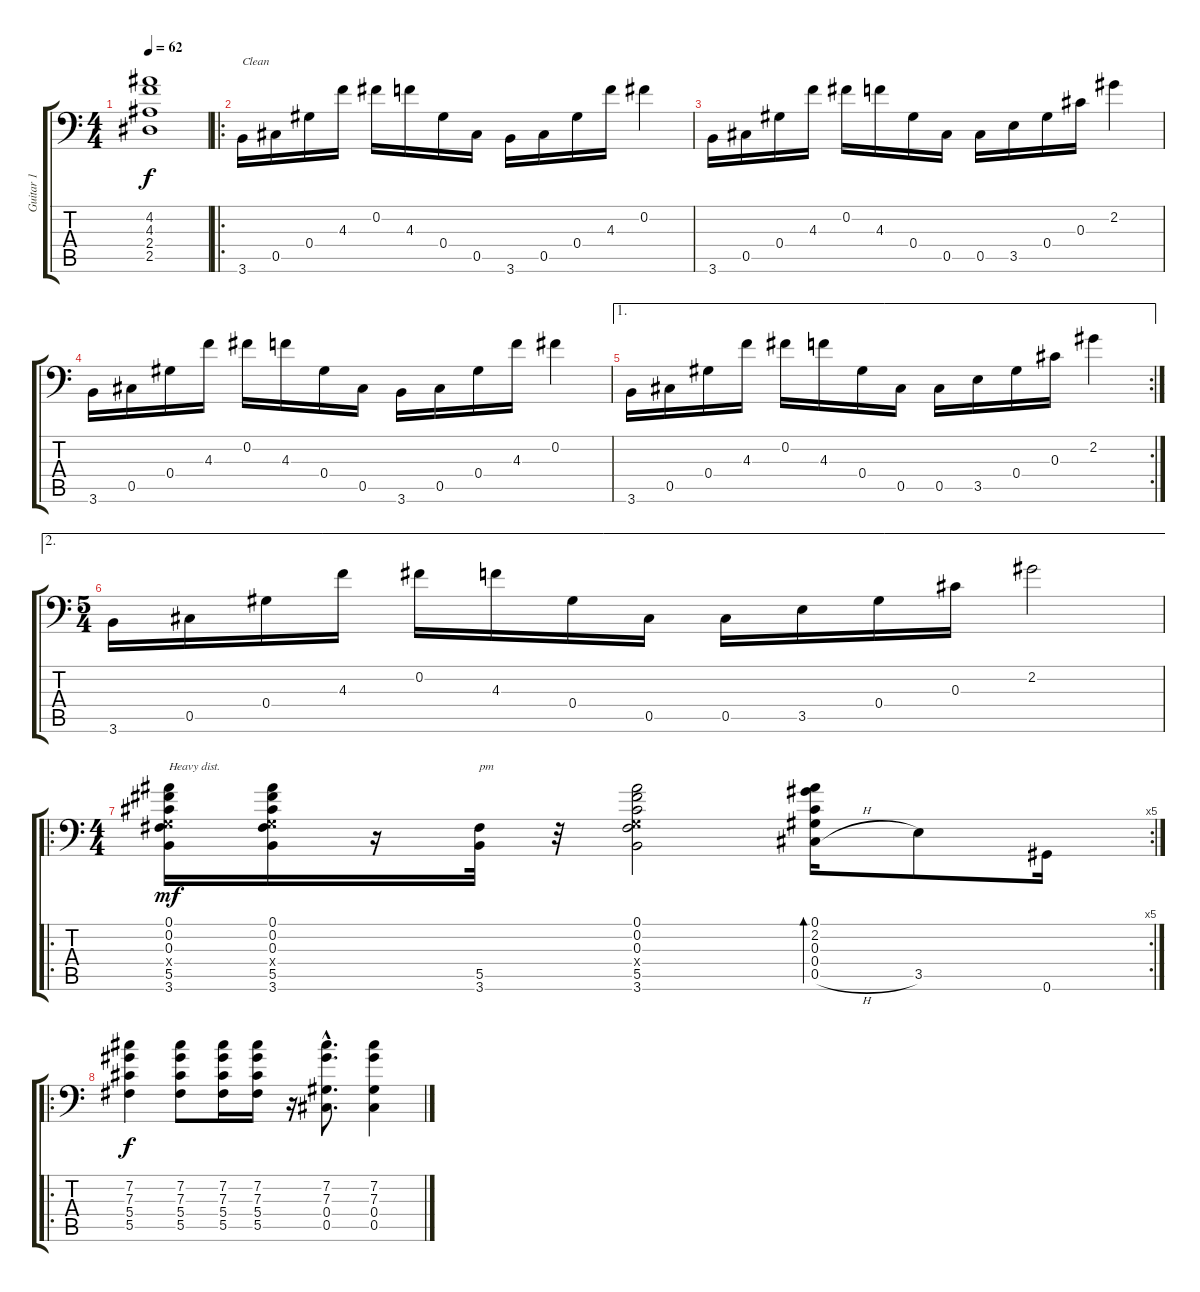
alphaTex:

\track ("Guitar 1" "Guitar 1") {instrument overdrivenguitar}
\staff {score tabs}
\tuning (Bb3 Gb3 Db3 Ab2 Db2 Ab1) {hide}
\ts (4 4)
\tempo 62
\clef f4
\ks c
(4.2 4.3 2.4 2.5).1{dy f} |
\ro
3.6.16{txt "Clean" instrument electricguitarclean} 0.5.16 0.4.16 4.3.16 0.2.16 4.3.16 0.4.16 0.5.16 3.6.16 0.5.16 0.4.16 4.3.16 0.2.4 |
3.6.16 0.5.16 0.4.16 4.3.16 0.2.16 4.3.16 0.4.16 0.5.16 0.5.16 3.5.16 0.4.16 0.3.16 2.2.4 |
3.6.16 0.5.16 0.4.16 4.3.16 0.2.16 4.3.16 0.4.16 0.5.16 3.6.16 0.5.16 0.4.16 4.3.16 0.2.4 |
\ae 1
\rc 2
3.6.16 0.5.16 0.4.16 4.3.16 0.2.16 4.3.16 0.4.16 0.5.16 0.5.16 3.5.16 0.4.16 0.3.16 2.2.4 |
\ae 2
\ts (5 4)
3.6.16 0.5.16 0.4.16 4.3.16 0.2.16 4.3.16 0.4.16 0.5.16 0.5.16 3.5.16 0.4.16 0.3.16 2.2.2 |
\ro
\rc 5
\ts (4 4)
(0.1 0.2 0.3 -1.4{x} 5.5 3.6).16{txt "Heavy dist." dy mf instrument overdrivenguitar} (0.1 0.2 0.3 -1.4{x} 5.5 3.6).16 r.16 (5.5 3.6).32{txt "pm"} r.32 (0.1 0.2 0.3 -1.4{x} 5.5 3.6).2 (0.1 2.2 0.3 0.4 0.5{h}).16{bd 60} 3.5.8 0.6.16 |
\ro
(7.2 7.3 5.4 5.5).4{dy f} (7.2 7.3 5.4 5.5).8 (7.2 7.3 5.4 5.5).16 (7.2 7.3 5.4 5.5).16 r.16 (7.2{hac} 7.3{hac} 0.4{hac} 0.5{hac}).8{d} (7.2 7.3 0.4 0.5).4
